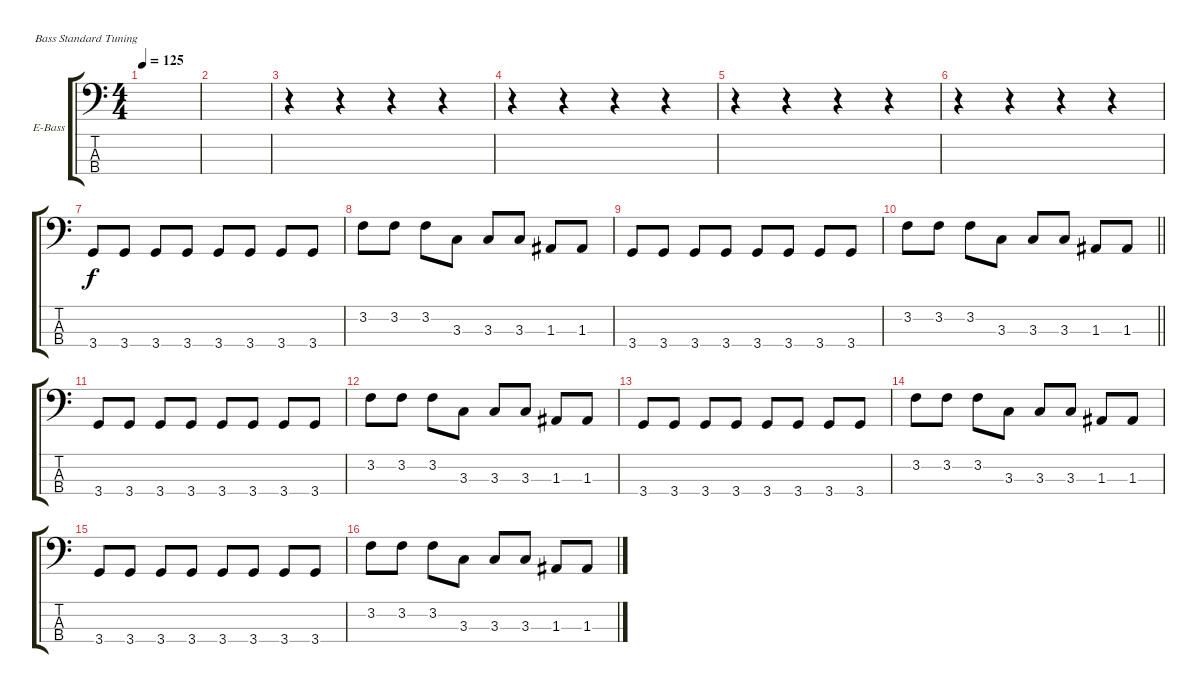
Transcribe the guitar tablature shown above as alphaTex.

\defaultSystemsLayout 4
\bracketExtendMode groupsimilarinstruments
\firstSystemTrackNameOrientation horizontal
\otherSystemsTrackNameOrientation horizontal
\track ("Electric Bass" "E-Bass") {instrument electricbassfinger}
\staff {score tabs}
\tuning (G2 D2 A1 E1)
\ts (4 4)
\tempo 125
\clef f4
\ks c
|
|
r.4 r.4 r.4 r.4 |
r.4 r.4 r.4 r.4 |
r.4 r.4 r.4 r.4 |
r.4 r.4 r.4 r.4 |
3.4.8 3.4.8 3.4.8 3.4.8 3.4.8 3.4.8 3.4.8 3.4.8 |
3.2.8 3.2.8 3.2.8 3.3.8 3.3.8 3.3.8 1.3.8 1.3.8 |
3.4.8 3.4.8 3.4.8 3.4.8 3.4.8 3.4.8 3.4.8 3.4.8 |
\barLineRight lightlight
3.2.8 3.2.8 3.2.8 3.3.8 3.3.8 3.3.8 1.3.8 1.3.8 |
3.4.8 3.4.8 3.4.8 3.4.8 3.4.8 3.4.8 3.4.8 3.4.8 |
3.2.8 3.2.8 3.2.8 3.3.8 3.3.8 3.3.8 1.3.8 1.3.8 |
3.4.8 3.4.8 3.4.8 3.4.8 3.4.8 3.4.8 3.4.8 3.4.8 |
3.2.8 3.2.8 3.2.8 3.3.8 3.3.8 3.3.8 1.3.8 1.3.8 |
3.4.8 3.4.8 3.4.8 3.4.8 3.4.8 3.4.8 3.4.8 3.4.8 |
3.2.8 3.2.8 3.2.8 3.3.8 3.3.8 3.3.8 1.3.8 1.3.8
